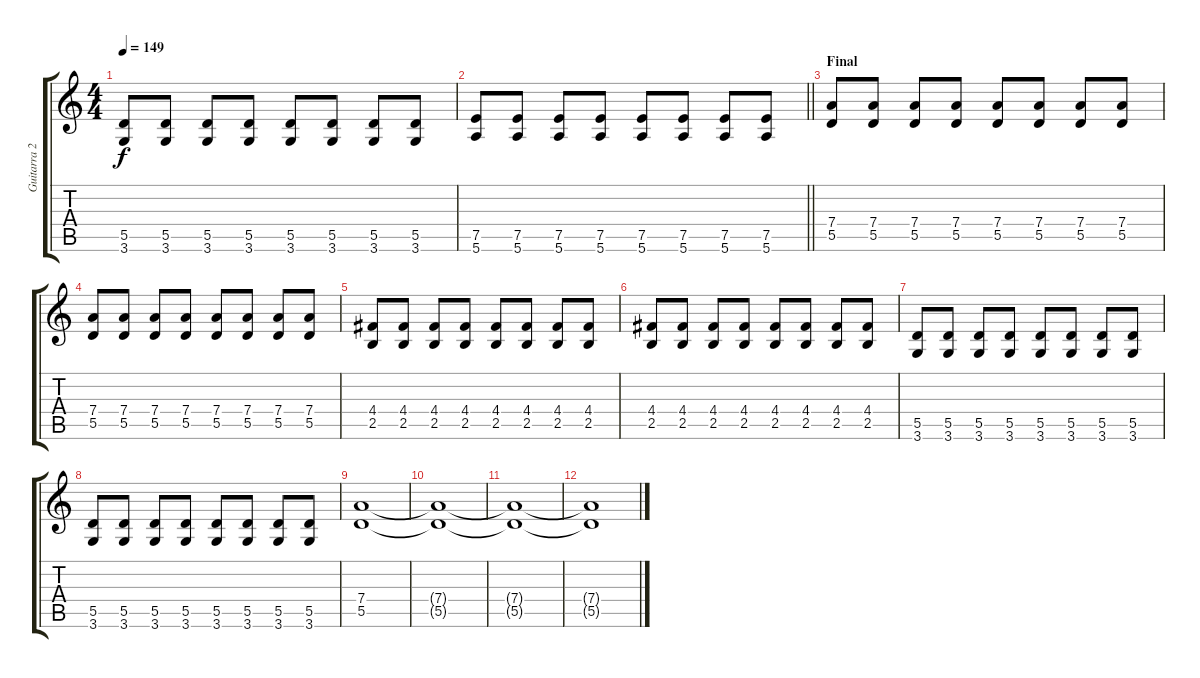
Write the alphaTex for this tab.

\track ("Guitarra 2 RSE" "Guitarra 2") {instrument overdrivenguitar}
\staff {score tabs}
\tuning (E4 B3 G3 D3 A2 E2) {hide}
\ts (4 4)
\tempo 149
\clef g2
\ks c
(5.5 3.6).8{dy f} (5.5 3.6).8 (5.5 3.6).8 (5.5 3.6).8 (5.5 3.6).8 (5.5 3.6).8 (5.5 3.6).8 (5.5 3.6).8 |
\barLineRight lightlight
(7.5 5.6).8 (7.5 5.6).8 (7.5 5.6).8 (7.5 5.6).8 (7.5 5.6).8 (7.5 5.6).8 (7.5 5.6).8 (7.5 5.6).8 |
\section ("" "Final")
(7.4 5.5).8 (7.4 5.5).8 (7.4 5.5).8 (7.4 5.5).8 (7.4 5.5).8 (7.4 5.5).8 (7.4 5.5).8 (7.4 5.5).8 |
(7.4 5.5).8 (7.4 5.5).8 (7.4 5.5).8 (7.4 5.5).8 (7.4 5.5).8 (7.4 5.5).8 (7.4 5.5).8 (7.4 5.5).8 |
(4.4 2.5).8 (4.4 2.5).8 (4.4 2.5).8 (4.4 2.5).8 (4.4 2.5).8 (4.4 2.5).8 (4.4 2.5).8 (4.4 2.5).8 |
(4.4 2.5).8 (4.4 2.5).8 (4.4 2.5).8 (4.4 2.5).8 (4.4 2.5).8 (4.4 2.5).8 (4.4 2.5).8 (4.4 2.5).8 |
(5.5 3.6).8 (5.5 3.6).8 (5.5 3.6).8 (5.5 3.6).8 (5.5 3.6).8 (5.5 3.6).8 (5.5 3.6).8 (5.5 3.6).8 |
(5.5 3.6).8 (5.5 3.6).8 (5.5 3.6).8 (5.5 3.6).8 (5.5 3.6).8 (5.5 3.6).8 (5.5 3.6).8 (5.5 3.6).8 |
(7.4 5.5).1 |
(7.4{t} 5.5{t}).1 |
(7.4{t} 5.5{t}).1 |
(7.4{t} 5.5{t}).1
